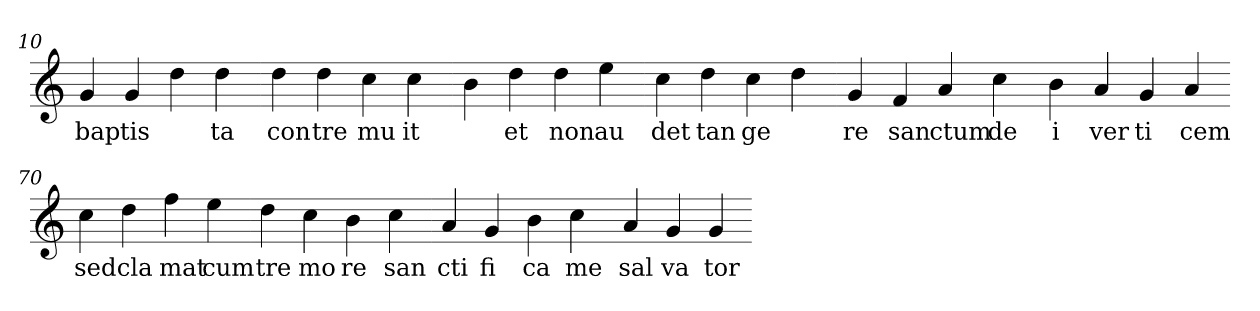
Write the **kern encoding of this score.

**kern	**text
*part1	*part1
*staff1	*staff1
*clefG2	*
=10.	=10.
4g	bap
4g	tis
4dd	.
4dd	ta
=20.-	=20.-
4dd	con
4dd	tre
4cc	mu
4cc	it
=30.-	=30.-
4b	.
4dd	et
4dd	non
4ee	au
=40.-	=40.-
4cc	det
4dd	tan
4cc	ge
4dd	.
=50.-	=50.-
4g	re
4f	san
4a	ctum
4cc	de
=60.-	=60.-
4b	i
4a	ver
4g	ti
4a	cem
=70.-	=70.-
4cc	sed
4dd	cla
4ff	mat
4ee	cum
=80.-	=80.-
4dd	tre
4cc	mo
4b	re
4cc	san
=90.-	=90.-
4a	cti
4g	fi
4b	ca
4cc	me
=100.-	=100.-
4a	sal
4g	va
4g	tor
=-	=-
*-	*-
